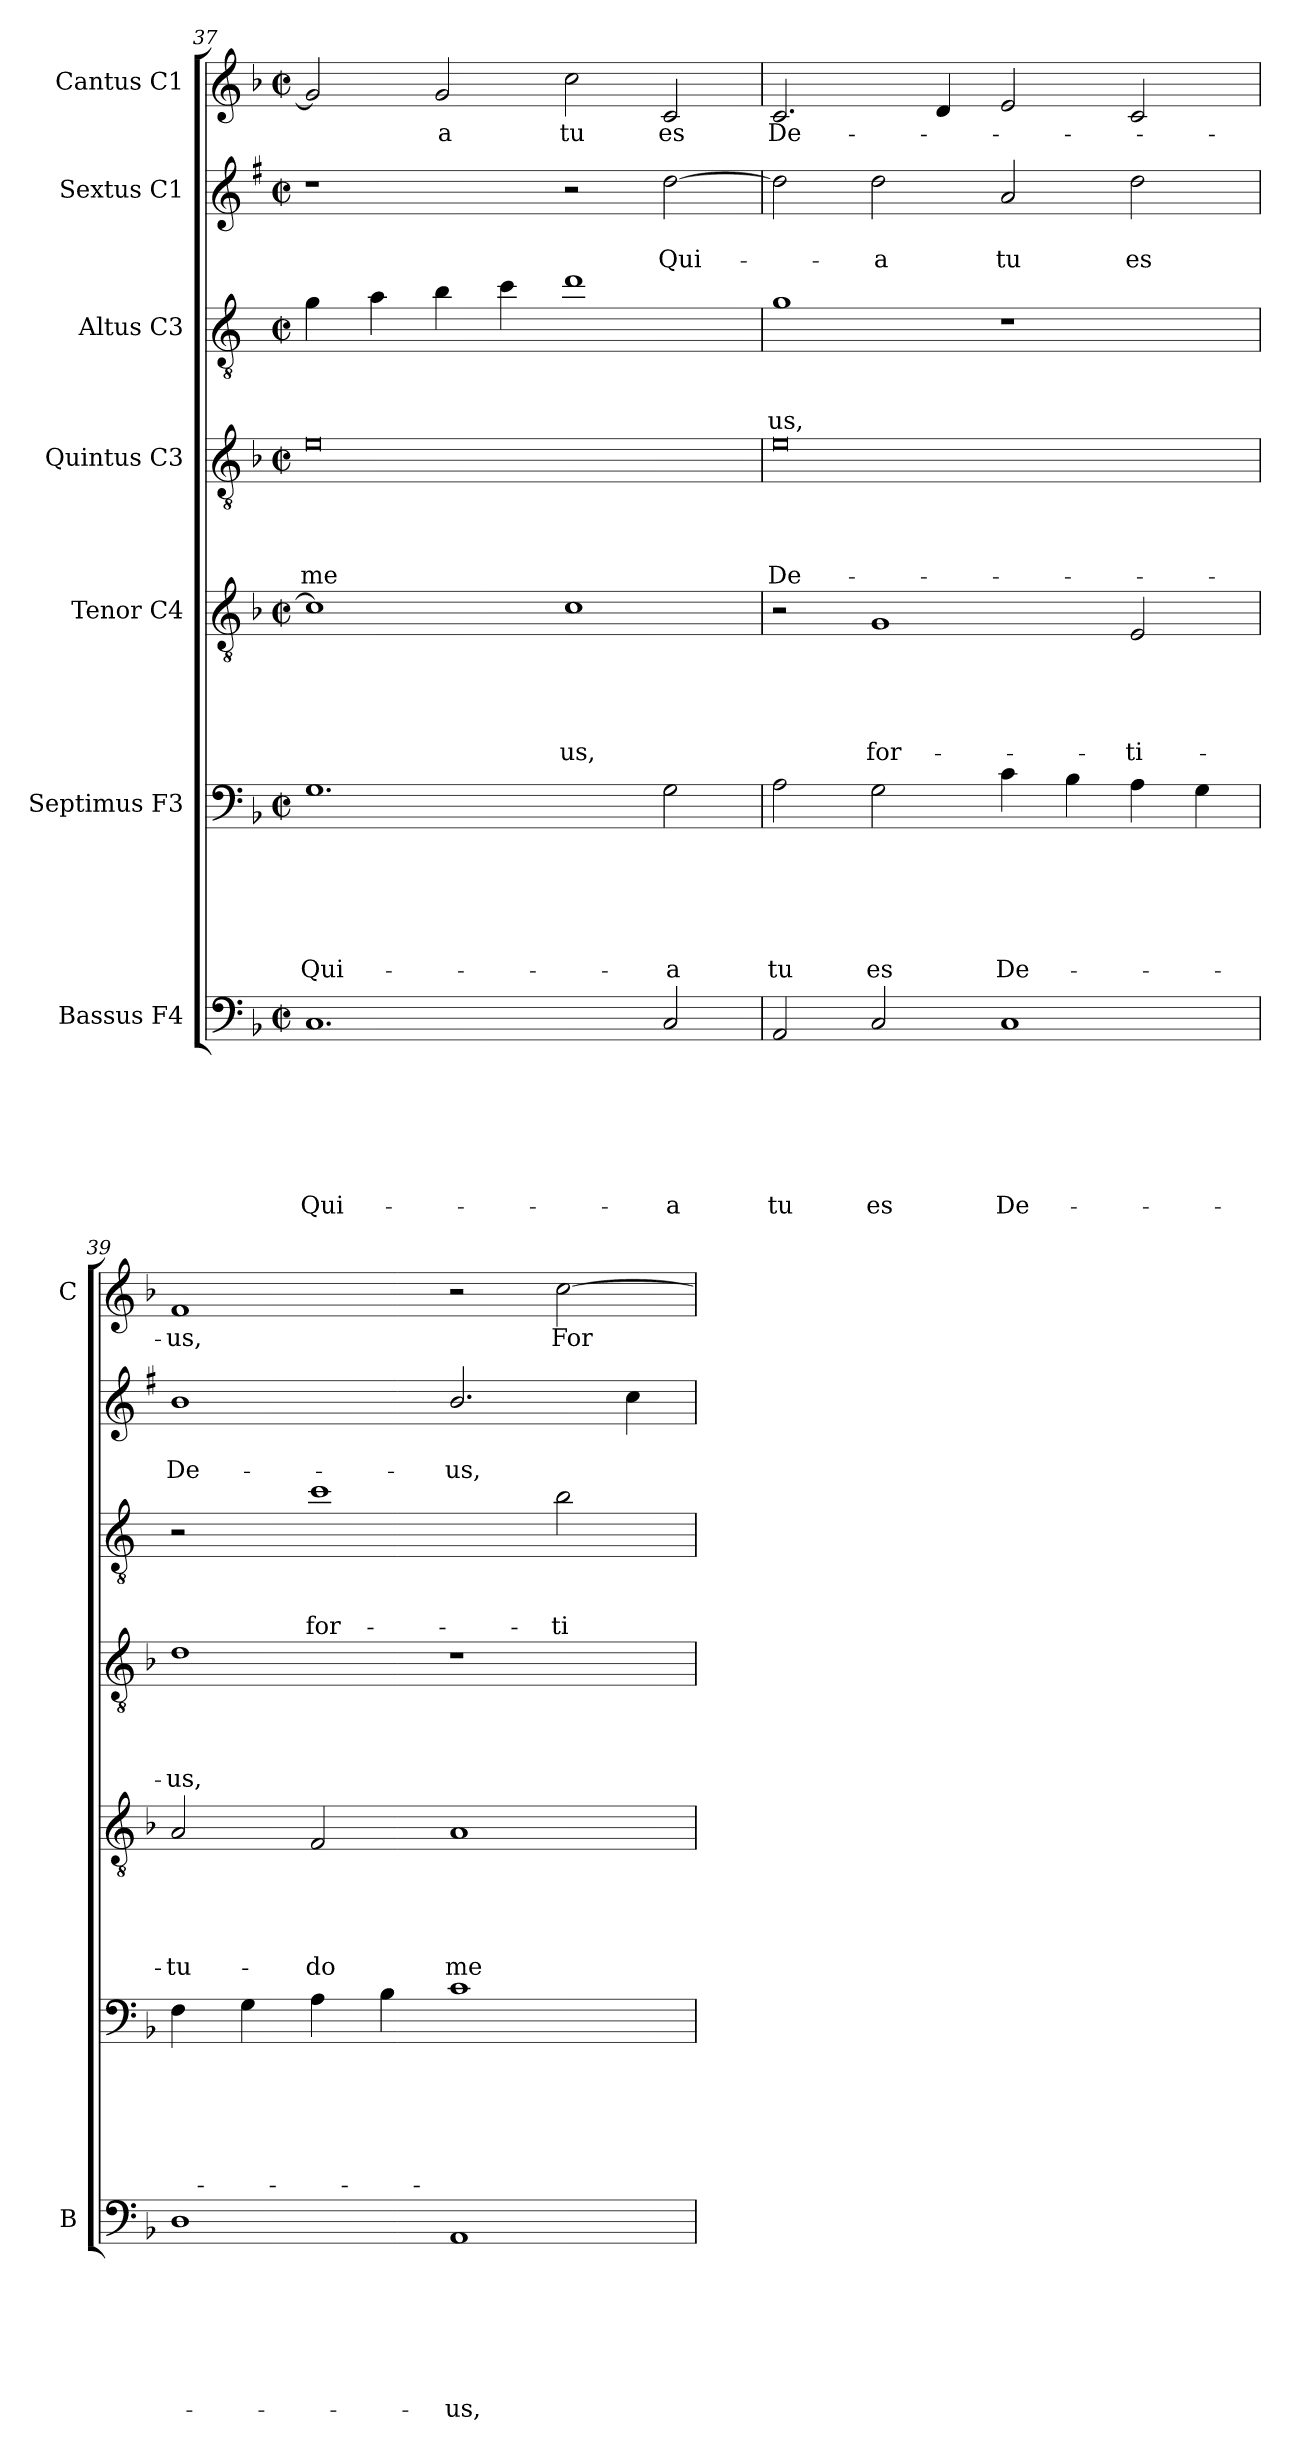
**kern	**text	**text	**text	**text	**text	**text	**text	**kern	**text	**text	**text	**text	**text	**text	**kern	**text	**text	**text	**text	**text	**kern	**text	**text	**text	**text	**kern	**text	**text	**text	**kern	**text	**text	**kern	**text
*part7	*part7	*part7	*part7	*part7	*part7	*part7	*part7	*part6	*part6	*part6	*part6	*part6	*part6	*part6	*part5	*part5	*part5	*part5	*part5	*part5	*part4	*part4	*part4	*part4	*part4	*part3	*part3	*part3	*part3	*part2	*part2	*part2	*part1	*part1
*staff7	*staff7	*staff7	*staff7	*staff7	*staff7	*staff7	*staff7	*staff6	*staff6	*staff6	*staff6	*staff6	*staff6	*staff6	*staff5	*staff5	*staff5	*staff5	*staff5	*staff5	*staff4	*staff4	*staff4	*staff4	*staff4	*staff3	*staff3	*staff3	*staff3	*staff2	*staff2	*staff2	*staff1	*staff1
*I"Bassus F4	*	*	*	*	*	*	*	*I"Septimus F3	*	*	*	*	*	*	*I"Tenor C4	*	*	*	*	*	*I"Quintus C3	*	*	*	*	*I"Altus C3	*	*	*	*I"Sextus C1	*	*	*I"Cantus C1	*
*I'B	*	*	*	*	*	*	*	*	*	*	*	*	*	*	*	*	*	*	*	*	*	*	*	*	*	*	*	*	*	*	*	*	*I'C	*
*clefF4	*	*	*	*	*	*	*	*clefF4	*	*	*	*	*	*	*clefGv2	*	*	*	*	*	*clefGv2	*	*	*	*	*clefGv2	*	*	*	*clefG2	*	*	*clefG2	*
*	*	*	*	*	*	*	*	*	*	*	*	*	*	*	*	*	*	*	*	*	*	*	*	*	*	*ITrd4c7	*	*	*	*ITrd1c2	*	*	*	*
*k[b-]	*	*	*	*	*	*	*	*k[b-]	*	*	*	*	*	*	*k[b-]	*	*	*	*	*	*k[b-]	*	*	*	*	*k[b-]	*	*	*	*k[b-]	*	*	*k[b-]	*
*F:	*	*	*	*	*	*	*	*F:	*	*	*	*	*	*	*F:	*	*	*	*	*	*F:	*	*	*	*	*F:	*	*	*	*F:	*	*	*F:	*
*M2/2	*	*	*	*	*	*	*	*M2/2	*	*	*	*	*	*	*M2/2	*	*	*	*	*	*M2/2	*	*	*	*	*M2/2	*	*	*	*M2/2	*	*	*M2/2	*
*met(c|)	*	*	*	*	*	*	*	*met(c|)	*	*	*	*	*	*	*met(c|)	*	*	*	*	*	*met(c|)	*	*	*	*	*met(c|)	*	*	*	*met(c|)	*	*	*met(c|)	*
=37	=37	=37	=37	=37	=37	=37	=37	=37	=37	=37	=37	=37	=37	=37	=37	=37	=37	=37	=37	=37	=37	=37	=37	=37	=37	=37	=37	=37	=37	=37	=37	=37	=37	=37
!	!	!	!	!	!	!	!LO:LY:b	!	!	!	!	!	!	!LO:LY:b	!	!	!	!	!	!	!	!	!	!	!LO:LY:b	!	!	!	!	!	!	!	!	!
1.C	.	.	.	.	.	.	Qui-	1.G	.	.	.	.	.	Qui-	1c]	.	.	.	.	.	0e	.	.	.	me	4c\	.	.	.	1r	.	.	2g/]	.
.	.	.	.	.	.	.	.	.	.	.	.	.	.	.	.	.	.	.	.	.	.	.	.	.	.	4d\	.	.	.	.	.	.	.	.
!	!	!	!	!	!	!	!	!	!	!	!	!	!	!	!	!	!	!	!	!	!	!	!	!	!	!	!	!	!	!	!	!	!	!LO:LY:b
.	.	.	.	.	.	.	.	.	.	.	.	.	.	.	.	.	.	.	.	.	.	.	.	.	.	4e\	.	.	.	.	.	.	2g/	-a
.	.	.	.	.	.	.	.	.	.	.	.	.	.	.	.	.	.	.	.	.	.	.	.	.	.	4f\	.	.	.	.	.	.	.	.
!	!	!	!	!	!	!	!	!	!	!	!	!	!	!	!	!	!	!	!	!LO:LY:b	!	!	!	!	!	!	!	!	!	!	!	!	!	!LO:LY:b
.	.	.	.	.	.	.	.	.	.	.	.	.	.	.	1c	.	.	.	.	-us,	.	.	.	.	.	1g	.	.	.	2r	.	.	2cc\	tu
!	!	!	!	!	!	!	!LO:LY:b	!	!	!	!	!	!	!LO:LY:b	!	!	!	!	!	!	!	!	!	!	!	!	!	!	!	!	!	!LO:LY:b	!	!LO:LY:b
2C/	.	.	.	.	.	.	-a	2G\	.	.	.	.	.	-a	.	.	.	.	.	.	.	.	.	.	.	.	.	.	.	[2cc\	.	Qui-	2c/	es
=38	=38	=38	=38	=38	=38	=38	=38	=38	=38	=38	=38	=38	=38	=38	=38	=38	=38	=38	=38	=38	=38	=38	=38	=38	=38	=38	=38	=38	=38	=38	=38	=38	=38	=38
!	!	!	!	!	!	!	!LO:LY:b	!	!	!	!	!	!	!LO:LY:b	!	!	!	!	!	!	!	!	!	!	!LO:LY:b	!	!	!	!LO:LY:b	!	!	!	!	!LO:LY:b
2AA/	.	.	.	.	.	.	tu	2A\	.	.	.	.	.	tu	2r	.	.	.	.	.	0e	.	.	.	De-	1c	.	.	-us,	2cc\]	.	.	2.c/	De-
!	!	!	!	!	!	!	!LO:LY:b	!	!	!	!	!	!	!LO:LY:b	!	!	!	!	!	!LO:LY:b	!	!	!	!	!	!	!	!	!	!	!	!LO:LY:b	!	!
2C/	.	.	.	.	.	.	es	2G\	.	.	.	.	.	es	1G	.	.	.	.	for-	.	.	.	.	.	.	.	.	.	2cc\	.	-a	.	.
.	.	.	.	.	.	.	.	.	.	.	.	.	.	.	.	.	.	.	.	.	.	.	.	.	.	.	.	.	.	.	.	.	4d/	.
!	!	!	!	!	!	!	!LO:LY:b	!	!	!	!	!	!	!LO:LY:b	!	!	!	!	!	!	!	!	!	!	!	!	!	!	!	!	!	!LO:LY:b	!	!
1C	.	.	.	.	.	.	De-	4c\	.	.	.	.	.	De-	.	.	.	.	.	.	.	.	.	.	.	1r	.	.	.	2g/	.	tu	2e/	.
.	.	.	.	.	.	.	.	4B-\	.	.	.	.	.	.	.	.	.	.	.	.	.	.	.	.	.	.	.	.	.	.	.	.	.	.
!	!	!	!	!	!	!	!	!	!	!	!	!	!	!	!	!	!	!	!	!LO:LY:b	!	!	!	!	!	!	!	!	!	!	!	!LO:LY:b	!	!
.	.	.	.	.	.	.	.	4A\	.	.	.	.	.	.	2E/	.	.	.	.	-ti-	.	.	.	.	.	.	.	.	.	2cc\	.	es	2c/	.
.	.	.	.	.	.	.	.	4G\	.	.	.	.	.	.	.	.	.	.	.	.	.	.	.	.	.	.	.	.	.	.	.	.	.	.
=39	=39	=39	=39	=39	=39	=39	=39	=39	=39	=39	=39	=39	=39	=39	=39	=39	=39	=39	=39	=39	=39	=39	=39	=39	=39	=39	=39	=39	=39	=39	=39	=39	=39	=39
!	!	!	!	!	!	!	!	!	!	!	!	!	!	!	!	!	!	!	!	!LO:LY:b	!	!	!	!	!LO:LY:b	!	!	!	!	!	!	!LO:LY:b	!	!LO:LY:b
1D	.	.	.	.	.	.	.	4F\	.	.	.	.	.	.	2A/	.	.	.	.	-tu-	1d	.	.	.	-us,	2r	.	.	.	1a	.	De-	1f	-us,
.	.	.	.	.	.	.	.	4G\	.	.	.	.	.	.	.	.	.	.	.	.	.	.	.	.	.	.	.	.	.	.	.	.	.	.
!	!	!	!	!	!	!	!	!	!	!	!	!	!	!	!	!	!	!	!	!LO:LY:b	!	!	!	!	!	!	!	!	!LO:LY:b	!	!	!	!	!
.	.	.	.	.	.	.	.	4A\	.	.	.	.	.	.	2F/	.	.	.	.	-do	.	.	.	.	.	1f	.	.	for-	.	.	.	.	.
.	.	.	.	.	.	.	.	4B-\	.	.	.	.	.	.	.	.	.	.	.	.	.	.	.	.	.	.	.	.	.	.	.	.	.	.
!	!	!	!	!	!	!	!LO:LY:b	!	!	!	!	!	!	!	!	!	!	!	!	!LO:LY:b	!	!	!	!	!	!	!	!	!	!	!	!LO:LY:b	!	!
1AA	.	.	.	.	.	.	-us,	1c	.	.	.	.	.	.	1A	.	.	.	.	me-	1r	.	.	.	.	.	.	.	.	2.a/	.	-us,	2r	.
!	!	!	!	!	!	!	!	!	!	!	!	!	!	!	!	!	!	!	!	!	!	!	!	!	!	!	!	!	!LO:LY:b	!	!	!	!	!LO:LY:b
.	.	.	.	.	.	.	.	.	.	.	.	.	.	.	.	.	.	.	.	.	.	.	.	.	.	2e\	.	.	-ti-	.	.	.	[2cc\	For-
.	.	.	.	.	.	.	.	.	.	.	.	.	.	.	.	.	.	.	.	.	.	.	.	.	.	.	.	.	.	4b-\	.	.	.	.
=	=	=	=	=	=	=	=	=	=	=	=	=	=	=	=	=	=	=	=	=	=	=	=	=	=	=	=	=	=	=	=	=	=	=
*-	*-	*-	*-	*-	*-	*-	*-	*-	*-	*-	*-	*-	*-	*-	*-	*-	*-	*-	*-	*-	*-	*-	*-	*-	*-	*-	*-	*-	*-	*-	*-	*-	*-	*-
